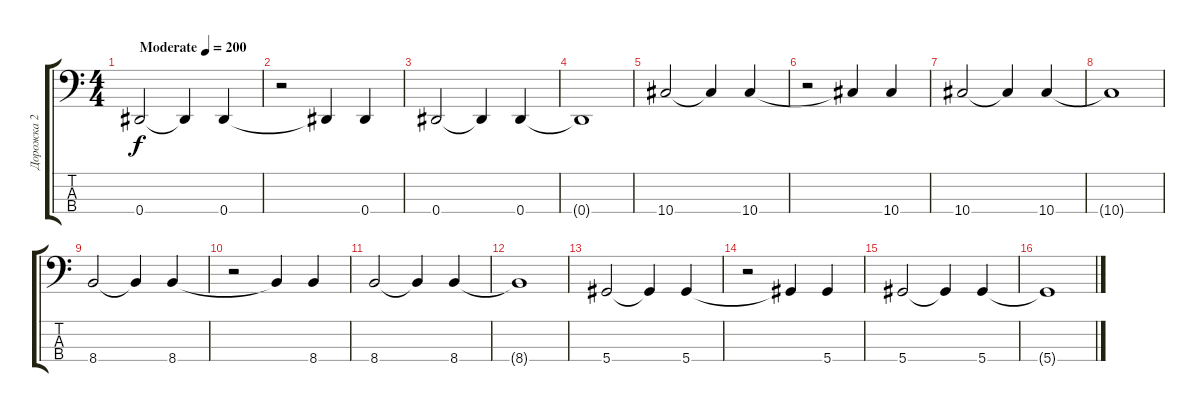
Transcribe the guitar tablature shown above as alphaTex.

\track ("Дорожка 2" "Дорожка 2") {instrument synthbass2}
\staff {score tabs}
\tuning (Ab2 Eb2 Bb1 Eb1) {hide}
\ts (4 4)
\tempo (200 "Moderate")
\clef f4
\ks c
0.4.2{dy f instrument synthbass2} 0.4{t}.4 0.4.4 |
r.2 0.4{t}.4 0.4.4 |
0.4.2 0.4{t}.4 0.4.4 |
0.4{t}.1 |
10.4.2 10.4{t}.4 10.4.4 |
r.2 10.4{t}.4 10.4.4 |
10.4.2 10.4{t}.4 10.4.4 |
10.4{t}.1 |
8.4.2 8.4{t}.4 8.4.4 |
r.2 8.4{t}.4 8.4.4 |
8.4.2 8.4{t}.4 8.4.4 |
8.4{t}.1 |
5.4.2 5.4{t}.4 5.4.4 |
r.2 5.4{t}.4 5.4.4 |
5.4.2 5.4{t}.4 5.4.4 |
5.4{t}.1
